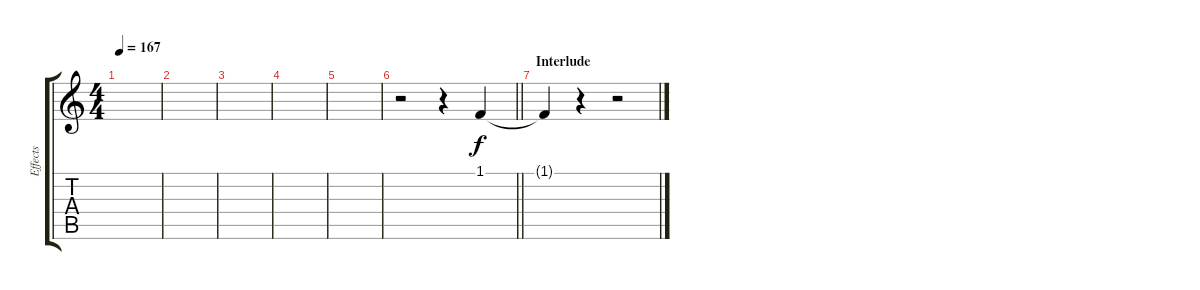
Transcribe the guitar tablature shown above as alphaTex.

\track ("Effects" "Effects") {instrument reversecymbal}
\staff {score tabs}
\tuning (E4 B3 G3 D3 A2 E2) {hide}
\ts (4 4)
\tempo 167
\clef g2
\ks c
|
|
|
|
|
\barLineRight lightlight
r.2 r.4 1.1.4 |
\section ("" "Interlude")
1.1{t}.4 r.4 r.2
